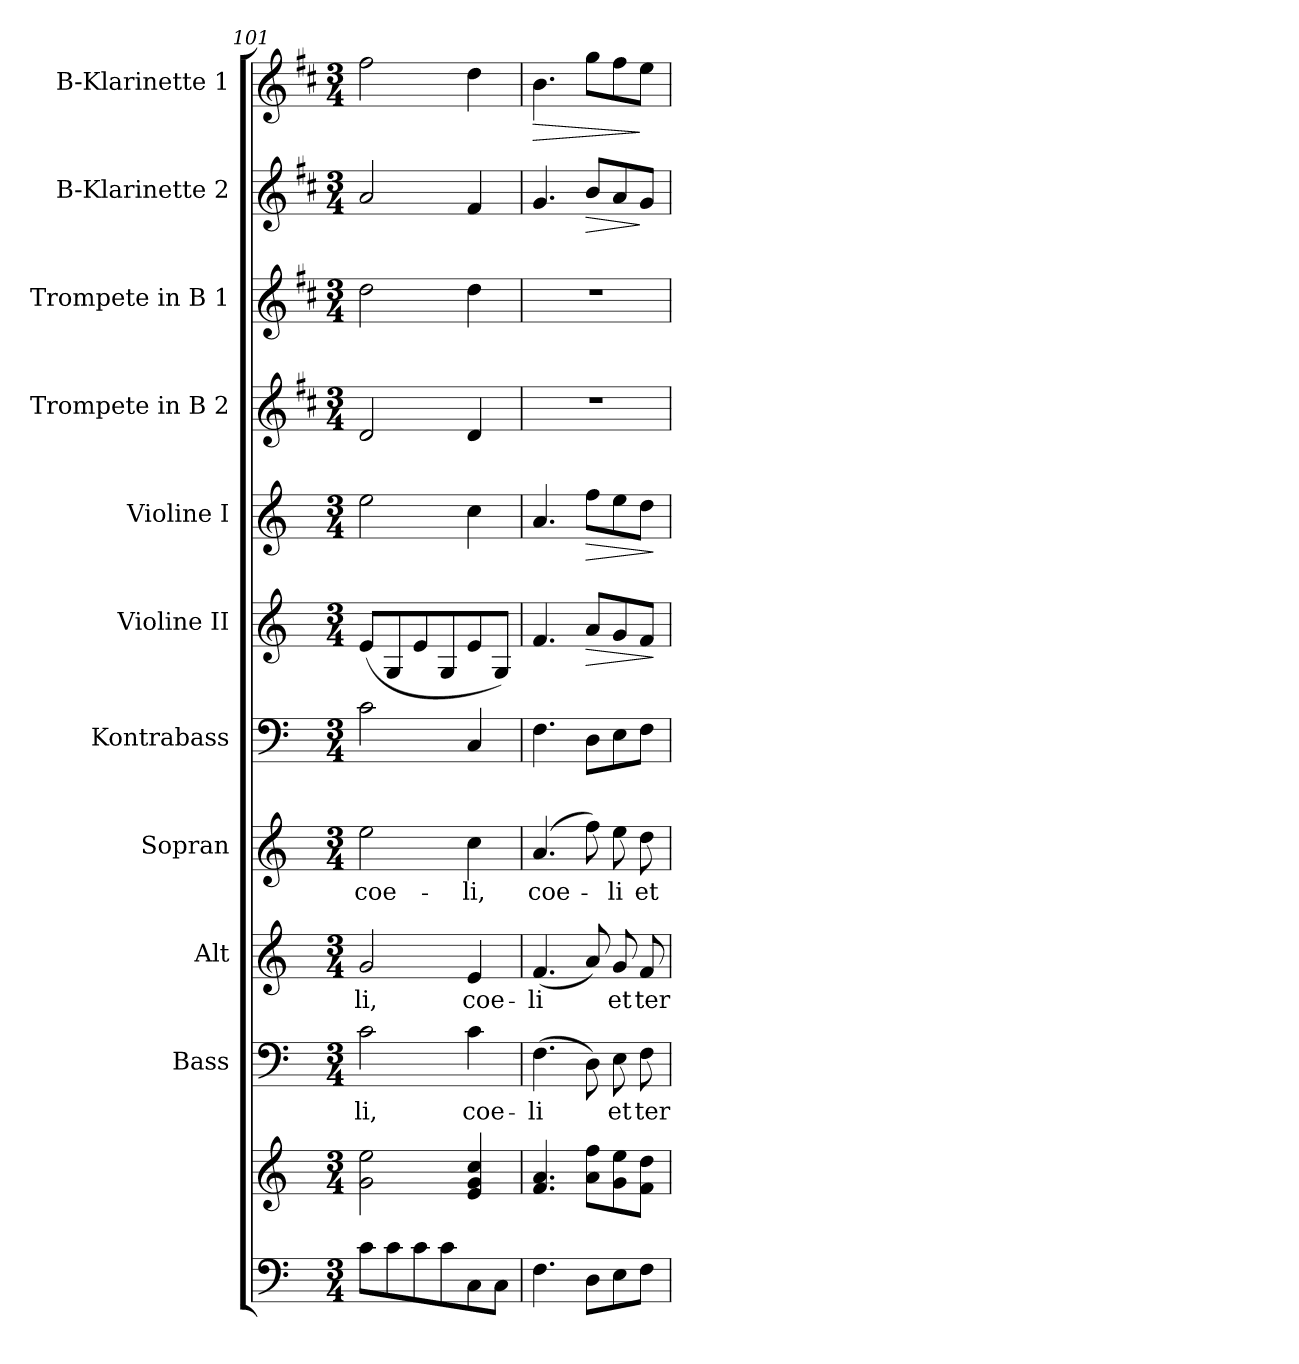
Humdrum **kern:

**kern	**kern	**kern	**text	**kern	**text	**kern	**text	**kern	**kern	**dynam	**kern	**dynam	**kern	**kern	**kern	**dynam	**kern	**dynam
*part11	*part11	*part10	*part10	*part9	*part9	*part8	*part8	*part7	*part6	*part6	*part5	*part5	*part4	*part3	*part2	*part2	*part1	*part1
*staff12	*staff11	*staff10	*staff10	*staff9	*staff9	*staff8	*staff8	*staff7	*staff6	*staff6	*staff5	*staff5	*staff4	*staff3	*staff2	*staff2	*staff1	*staff1
*	*	*I"Bass	*	*I"Alt	*	*I"Sopran	*	*I"Kontrabass	*I"Violine II	*	*I"Violine I	*	*I"Trompete in B 2	*I"Trompete in B 1	*I"B-Klarinette 2	*	*I"B-Klarinette 1	*
*	*	*I'B.	*	*I'A.	*	*I'S.	*	*I'Kb.	*I'Vl. II	*	*I'Vl. I	*	*I'Tr. 2	*I'Tr. 1	*I'B Kl. 2	*	*I'B Kl. 1	*
*clefF4	*clefG2	*clefF4	*	*clefG2	*	*clefG2	*	*clefF4	*clefG2	*	*clefG2	*	*clefG2	*clefG2	*clefG2	*	*clefG2	*
*	*	*	*	*	*	*	*	*ITrd7c12	*	*	*	*	*ITrd1c2	*ITrd1c2	*ITrd1c2	*	*ITrd1c2	*
*k[]	*k[]	*k[]	*	*k[]	*	*k[]	*	*k[]	*k[]	*	*k[]	*	*k[]	*k[]	*k[]	*	*k[]	*
*C:	*C:	*C:	*	*C:	*	*C:	*	*C:	*C:	*	*C:	*	*C:	*C:	*C:	*	*C:	*
*M3/4	*M3/4	*M3/4	*	*M3/4	*	*M3/4	*	*M3/4	*M3/4	*	*M3/4	*	*M3/4	*M3/4	*M3/4	*	*M3/4	*
=101	=101	=101	=101	=101	=101	=101	=101	=101	=101	=101	=101	=101	=101	=101	=101	=101	=101	=101
!	!	!	!LO:LY:b	!	!LO:LY:b	!	!LO:LY:b	!	!	!	!	!	!	!	!	!	!	!
8c\L	2g\ 2ee\	2c\	-li,	2g/	-li,	2ee\	coe-	2C\	(<8e/L	.	2ee\	.	2c/	2cc\	2g/	.	2ee\	.
8c\	.	.	.	.	.	.	.	.	8G/	.	.	.	.	.	.	.	.	.
8c\	.	.	.	.	.	.	.	.	8e/	.	.	.	.	.	.	.	.	.
8c\	.	.	.	.	.	.	.	.	8G/	.	.	.	.	.	.	.	.	.
!	!	!	!LO:LY:b	!	!LO:LY:b	!	!LO:LY:b	!	!	!	!	!	!	!	!	!	!	!
8C\	4e/ 4g/ 4cc/	4c\	coe-	4e/	coe-	4cc\	-li,	4CC/	8e/	.	4cc\	.	4c/	4cc\	4e/	.	4cc\	.
8C\J	.	.	.	.	.	.	.	.	8G/J)	.	.	.	.	.	.	.	.	.
!!LO:PB:g=z
=102	=102	=102	=102	=102	=102	=102	=102	=102	=102	=102	=102	=102	=102	=102	=102	=102	=102	=102
!	!	!	!LO:LY:b	!	!LO:LY:b	!	!LO:LY:b	!	!	!	!	!	!	!	!	!	!	!LO:HP:b
4.F\	4.f/ 4.a/	(>4.F\	-li	(<4.f/	-li	(4.a/	coe-	4.FF\	4.f/	.	4.a/	.	2.r	2.r	4.f/	.	4.a\	>
!	!	!	!	!	!	!	!	!	!	!LO:HP:b	!	!LO:HP:b	!	!	!	!LO:HP:b	!	!
8D\L	8a\ 8ff\L	8D\)	.	8a/)	.	8ff\)	.	8DD\L	8a/L	>	8ff\L	>	.	.	8a/L	>	8ff\L	.
!	!	!	!LO:LY:b	!	!LO:LY:b	!	!LO:LY:b	!	!	!	!	!	!	!	!	!	!	!
8E\	8g\ 8ee\	8E\	et	8g/	et	8ee\	-li	8EE\	8g/	.	8ee\	.	.	.	8g/	.	8ee\	.
!	!	!	!LO:LY:b	!	!LO:LY:b	!	!LO:LY:b	!	!	!	!	!	!	!	!	!	!	!
8F\J	8f\ 8dd\J	8F\	ter-	8f/	ter-	8dd\	et	8FF\J	8f/J	.	8dd\J	.	.	.	8f/J	]	8dd\J	]
.	.	.	.	.	.	.	.	.	.	]	.	]	.	.	.	.	.	.
=	=	=	=	=	=	=	=	=	=	=	=	=	=	=	=	=	=	=
*-	*-	*-	*-	*-	*-	*-	*-	*-	*-	*-	*-	*-	*-	*-	*-	*-	*-	*-
